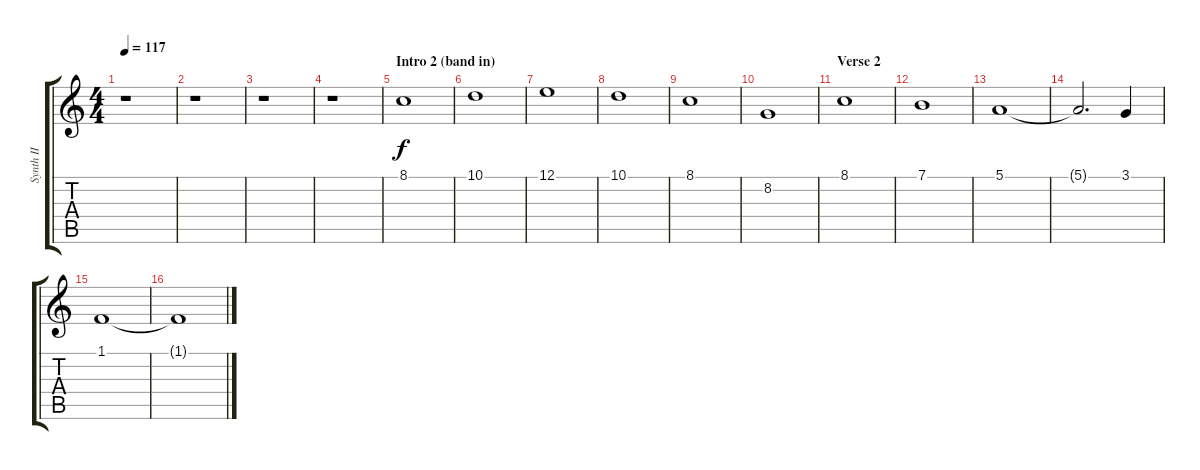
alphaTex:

\track ("Synth II" "Synth II") {instrument fx4atmosphere}
\staff {score tabs}
\tuning (E4 B3 G3 D3 A2 E2) {hide}
\ts (4 4)
\tempo 117
\clef g2
\ks c
r.1{dy f} |
r.1 |
r.1 |
r.1 |
\section ("" "Intro 2 (band in)")
8.1.1 |
10.1.1 |
12.1.1 |
10.1.1 |
8.1.1 |
8.2.1 |
\section ("" "Verse 2")
8.1.1 |
7.1.1 |
5.1.1 |
5.1{t}.2{d} 3.1.4 |
1.1.1 |
1.1{t}.1
